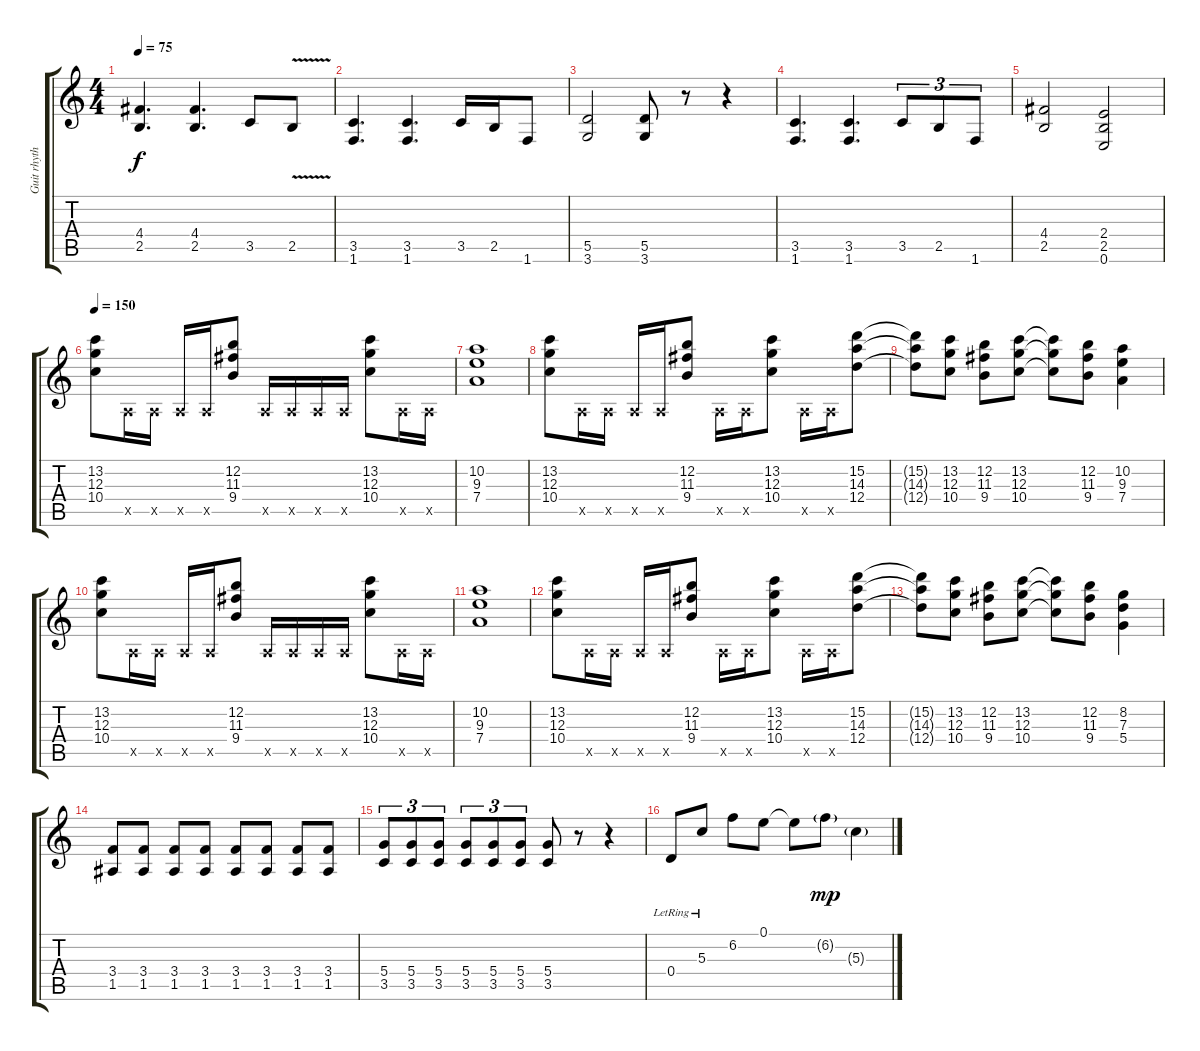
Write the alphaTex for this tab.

\track ("Guit rhythm" "Guit rhyth") {instrument distortionguitar}
\staff {score tabs}
\tuning (E4 B3 G3 D3 A2 E2) {hide}
\ts (4 4)
\tempo 75
\clef g2
\ks c
(4.4 2.5).4{d dy f} (4.4 2.5).4{d} 3.5.8 2.5{v}.8 |
(3.5 1.6).4{d} (3.5 1.6).4{d} 3.5.16 2.5.16 1.6.8 |
(5.5 3.6).2 (5.5 3.6).8 r.8 r.4 |
(3.5 1.6).4{d} (3.5 1.6).4{d} 3.5.8{tu (3 2)} 2.5.8{tu (3 2)} 1.6.8{tu (3 2)} |
(4.4 2.5).2 (2.4 2.5 0.6).2 |
\tempo 150
(13.2 12.3 10.4).8 0.5{x}.16 0.5{x}.16 0.5{x}.16 0.5{x}.16 (12.2 11.3 9.4).8 0.5{x}.16 0.5{x}.16 0.5{x}.16 0.5{x}.16 (13.2 12.3 10.4).8 0.5{x}.16 0.5{x}.16 |
(10.2 9.3 7.4).1 |
(13.2 12.3 10.4).8 0.5{x}.16 0.5{x}.16 0.5{x}.16 0.5{x}.16 (12.2 11.3 9.4).8 0.5{x}.16 0.5{x}.16 (13.2 12.3 10.4).8 0.5{x}.16 0.5{x}.16 (15.2 14.3 12.4).8 |
(15.2{t} 14.3{t} 12.4{t}).8 (13.2 12.3 10.4).8 (12.2 11.3 9.4).8 (13.2 12.3 10.4).8 (13.2{t} 12.3{t} 10.4{t}).8 (12.2 11.3 9.4).8 (10.2 9.3 7.4).4 |
(13.2 12.3 10.4).8 0.5{x}.16 0.5{x}.16 0.5{x}.16 0.5{x}.16 (12.2 11.3 9.4).8 0.5{x}.16 0.5{x}.16 0.5{x}.16 0.5{x}.16 (13.2 12.3 10.4).8 0.5{x}.16 0.5{x}.16 |
(10.2 9.3 7.4).1 |
(13.2 12.3 10.4).8 0.5{x}.16 0.5{x}.16 0.5{x}.16 0.5{x}.16 (12.2 11.3 9.4).8 0.5{x}.16 0.5{x}.16 (13.2 12.3 10.4).8 0.5{x}.16 0.5{x}.16 (15.2 14.3 12.4).8 |
(15.2{t} 14.3{t} 12.4{t}).8 (13.2 12.3 10.4).8 (12.2 11.3 9.4).8 (13.2 12.3 10.4).8 (13.2{t} 12.3{t} 10.4{t}).8 (12.2 11.3 9.4).8 (8.2 7.3 5.4).4 |
(3.4 1.5).8 (3.4 1.5).8 (3.4 1.5).8 (3.4 1.5).8 (3.4 1.5).8 (3.4 1.5).8 (3.4 1.5).8 (3.4 1.5).8 |
(5.4 3.5).8{tu (3 2)} (5.4 3.5).8{tu (3 2)} (5.4 3.5).8{tu (3 2)} (5.4 3.5).8{tu (3 2)} (5.4 3.5).8{tu (3 2)} (5.4 3.5).8{tu (3 2)} (5.4 3.5).8 r.8 r.4 |
0.4{lr}.8{instrument acousticguitarnylon} 5.3{lr}.8 6.2.8 0.1.8 0.1{t}.8 6.2{g}.8{dy mp} 5.3{g}.4
